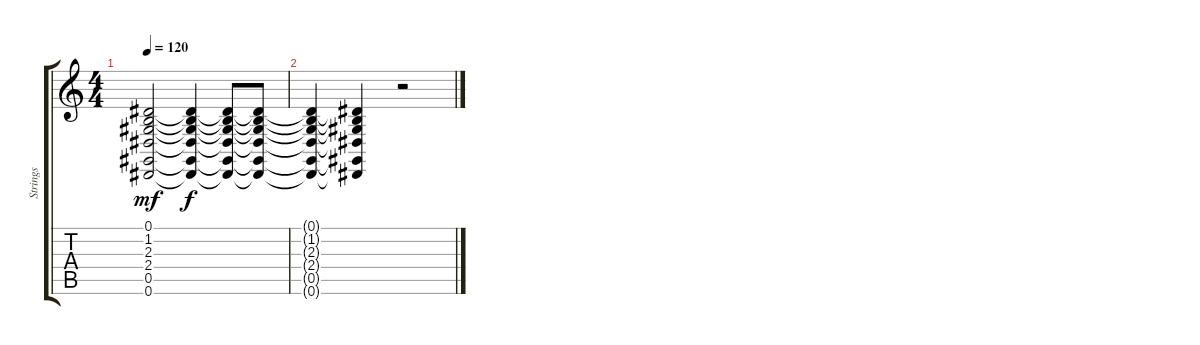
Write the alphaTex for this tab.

\track ("Strings" "Strings") {instrument synthstrings1}
\staff {score tabs}
\tuning (Eb4 Bb3 Gb3 Db3 Ab2 Eb2) {hide}
\ts (4 4)
\tempo 120
\clef g2
\ks c
(0.1 1.2 2.3 2.4 0.5 0.6).2{dy mf} (0.1{t} 1.2{t} 2.3{t} 2.4{t} 0.5{t} 0.6{t}).4{dy f volume 0} (0.1{t} 1.2{t} 2.3{t} 2.4{t} 0.5{t} 0.6{t}).8 (0.1{t} 1.2{t} 2.3{t} 2.4{t} 0.5{t} 0.6{t}).8 |
(0.1{t} 1.2{t} 2.3{t} 2.4{t} 0.5{t} 0.6{t}).4 (0.1{t} 1.2{t} 2.3{t} 2.4{t} 0.5{t} 0.6{t}).4 r.2
